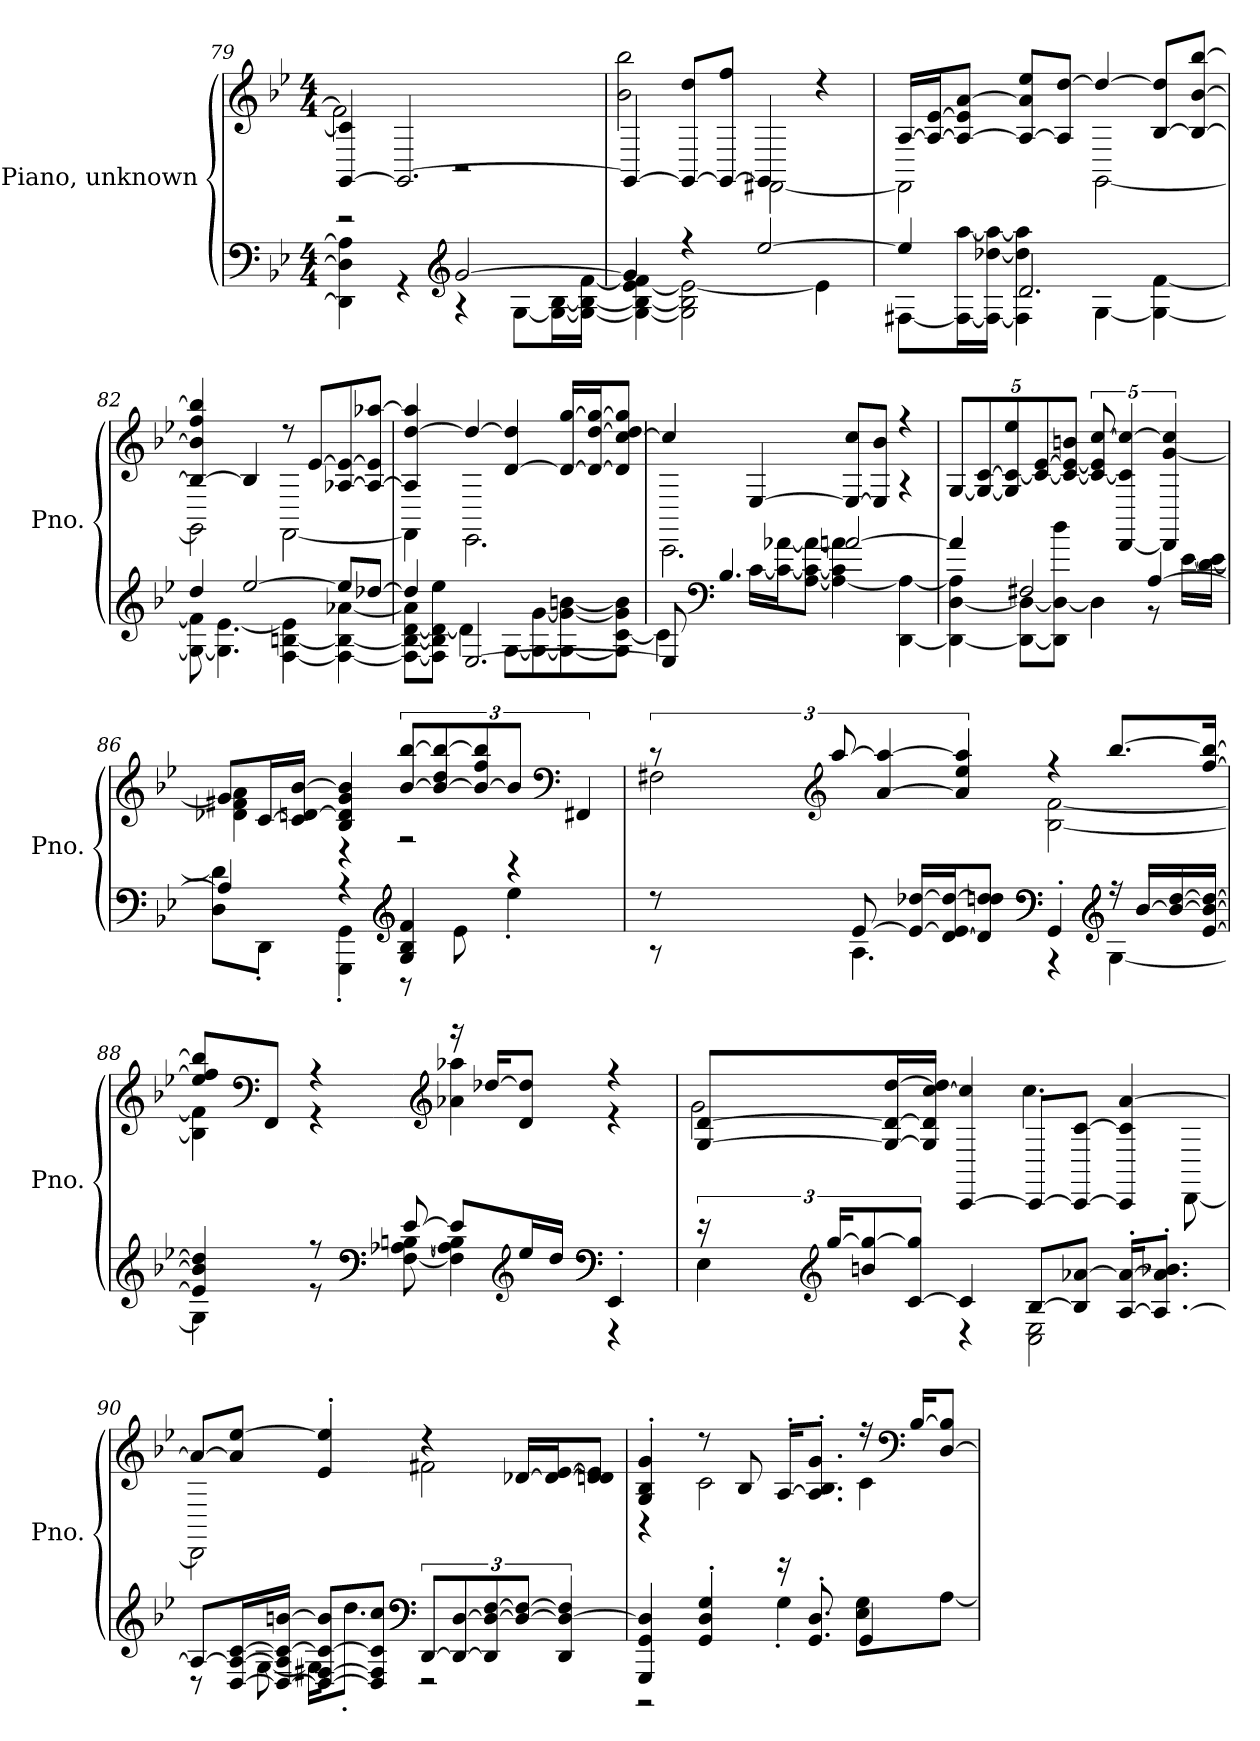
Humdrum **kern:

**kern	**kern
*part1	*part1
*staff2	*staff1
*I"Piano, unknown	*
*I'Pno.	*
*clefF4	*clefG2
*k[b-e-]	*k[b-e-]
*M4/4	*M4/4
=79	=79
*^	*^
2r	4DD\] 4D\] 4A\]	[4GG/ 4c/]	2f#\]
.	4r	2.GG/_	.
*clefG2	*	*	*
[2g/	4r	.	2r
.	[8G\L	.	.
.	16G\_ [16B-\L	.	.
.	16G\_ 16B-\_ [16f\JJ	.	.
=80	=80	=80	=80
4g/]	4G\_ 4B-\_ [4e-\ 4f\]	4GG/_	2b-\ 2bb-\
4r	2G\] 2B-\] 2e-\_	8GG/_ 8dd/L	.
.	.	8GG/_ 8ff/J	.
[2ee-/	.	4GG/]	[2FF#X\
.	4e-\]	4r	.
=81	=81	=81	=81
4ee-/]	[8F#X\L	[16A/LL	2FF#\]
.	.	16A/_ [16e-/J	.
.	16F#\_ [16aa\L	8A/_ 8e-/] [8a/J	.
.	16F#\_ [16dd-X\ 16aa\_JJ	.	.
2.d/	4F#\] 4dd-\] 4aa\]	8A/_ 8a/] 8ee-/L	.
.	.	8A/] [8dd/J	.
.	[4G\	4dd/_	[2GG\
.	4G\_ [4f\	[8B-/ 8dd/]L	.
.	.	8B-/_ [8b-/ [8bb-/J	.
!!LO:LB:g=z	!!
=82	=82	=82	=82
4dd/	8G\_ 8f\]	4B-/_ 4b-/] 4ff/ 4bb-/]	2GG\]
.	4.G\] [4.e-\	.	.
[2ee-/	.	4B-/]	.
.	[4F\ [4Bn\ 4e-\]	8r	[2FF\
.	.	[8e-/L	.
8ee-/L]	4F\_ 4B\_ [4a-X\	[8A-X/ 8e-/_	.
[8dd-X/J	.	8A-/_ 8e-/] [8aa-X/J	.
=83	=83	=83	=83
4dd-/]	8F\_ 8B\_ [8d\ 8a-\]L	4A-/] [4dd/ 4aa-/]	4FF\]
.	8F\] 8B\] 8d\_ 8ee-\J	.	.
[2.E-/	4d\]	4dd/_	2.EE-\
.	[8G\L	[4d/ 4dd/]	.
.	8G\_ [8g\	.	.
.	8G\_ 8g\_ [8bn\	16d/_ [16gg/LL	.
.	.	16d/_ [16dd/ 16gg/_J	.
.	8G\] [8c\ 8g\] 8b\]J	8d/] [8cc/ 8dd/] 8gg/]J	.
=84	=84	=84	=84
8E-/]	4c\]	4cc/]	2.CC\
*clefF4	*	*	*
4.B-/	.	.	.
.	[16c\LL	[4E-/	.
.	16c\_ [16a-X\J	.	.
.	[8A\ 8c\_ 8a-\_J	.	.
[2an/	4A\_ 4c\] 4a-\]	8E-/_ 8cc/L	.
.	.	8E-/] 8b-/J	.
.	[4DD\ 4A\_	4r	4r
*	*	*v	*v
!!LO:LB:g=z
=85	=85	=85
4a/]	4DD\_ [4D\ 4A\]	[10G/L
.	.	10G/_ [10c/
.	.	10G/] 10c/_ 10ee-/
2F#X/	8DD\_ 8D\_L	.
.	.	10c/_ [10e-/
.	8DD\] 8D\_ 8dd\J	.
.	.	10c/_ 10e-/_ 10bn/J
.	4D\]	10c/_ 10e-/] [10cc/
.	.	[5DD/ 5c/] 5cc/_
[4A/	8r	.
.	.	5DD/] [5g/ 5cc/]
.	[16e-\LL	.
.	[16d\ 16e-\]JJ	.
=86	=86	=86
*	*	*^
4A/]	8D\ 8d\]L	8g/L]	4d-X\ 4f#X\ 4a\
.	8DD'\J	[16c/L	.
.	.	16c/] [16dn/ [16b-/JJ	.
4r	4GGG\' 4GG\'	4B-/ 4d/] 4g/ 4b-/]	4r
*clefG2	*	*	*
4G/ 4B-/ 4f/	8r	[12b-/ [12bb-/L	2r
.	.	12b-/_ 12dd/ 12bb-/_	.
.	8e-\	.	.
.	.	12b-/_ 12ff/ 12bb-/]	.
4r	4ee-'\	12b-/J]	.
*	*	*clefF4	*
.	.	6FF#X/	.
!!LO:LB:g=z	!!
=87	=87	=87	=87
8r	8r	12r	2F#X\
*	*	*clefG2	*
.	.	[12aa/	.
[8e-/	4.A\	.	.
.	.	[6a/ 6aa/_	.
16e-/_ [16dd-X/LL	.	.	.
[16d/ 16e-/] 16dd-/_J	.	.	.
.	.	6a/] 6ee-/ 6aa/]	.
8d/] 8dd-/] 8ddn/J	.	.	.
*clefF4	*	*	*
4GG'/	4r	4r	[2B-\ [2f\
*clefG2	*	*	*
16r	[4G\	[8.bb-/L	.
[16b-/LL	.	.	.
16b-/_ [16dd/	.	.	.
[16e-/ 16b-/_ 16dd/_JJ	.	[16ff/ 16bb-/_Jk	.
=88	=88	=88	=88
4e-/] 4b-/] 4dd/]	4G\]	8ee-/ 8ff/] 8bb-/]L	4B-\] 4f\]
*	*	*clefF4	*
.	.	8FF/J	.
8r	8r	4r	4r
*clefF4	*	*	*
[8e-/	[8F\ [8A-X\ [8Bn\	.	.
*	*	*clefG2	*
8e-/L]	4F\] 4A-\] 4B\]	16r	4a-X\ 4aa-X\
.	.	[16dd-X/KL	.
*clefG2	*	*	*
16ee-/L	.	8d/ 8dd-/]J	.
16dd/JJ	.	.	.
*clefF4	*	*	*
4EE-'/	4r	4r	4r
!!LO:LB:g=z	!!
=89	=89	=89	=89
24r	4E-\	[8G/ [8d/L	2g\
*clefG2	*	*	*
[24gg/KL	.	.	.
12bn/ 12gg/_	.	.	.
.	.	16G/_ 16d/_ [16dd/L	.
[12c/ 12gg/]J	.	.	.
.	.	16G/] 16d/] [16cc/ 16dd/]JJ	.
4c/]	4r	[4CC/ 4cc/]	.
[8B-/L	2C\ 2E-\	8CC/L_	4.cc\
8B-/] [8a-X/J	.	8CC/_ [8c/J	.
[16A/' 16a-/_'KL	.	4CC/] 4c/] [4a/	.
8.A/_' 8.a-/]' 8.b-X/'J	.	.	.
.	.	.	[8DD\
=90	=90	=90	=90
8A/L_	8r	8a/L_	2DD\]
[16D/ 16A/_ [16c/L	[8G\	8a/] [8ee-/J	.
16D/_ 16A/] 16c/_ [16bn/JJ	.	.	.
8D/_ [8F#X/ 8c/_ 8b/]L	16G\KL]	4e-/' 4ee-/]'	.
.	8.dd'\J	.	.
8D/] 8F#/] 8c/] 8cc/J	.	.	.
*clefF4	*	*	*
[12DD/L	2r	4r	2f#X\
12DD/_ [12D/	.	.	.
12DD/] 12D/_ [12F#/	.	.	.
12D/_ 12F#/_J	.	[16d-X/LL	.
.	.	16d-/_ [16e-/J	.
6DD/ 6D/_ 6F#/]	.	.	.
.	.	8d-/] 8dn/ 8e-/]J	.
!!LO:LB:g=z	!!
=91	=91	=91	=91
4GGG/ 4GG/ 4D/]	2r	4G/' 4B-/' 4g/'	4r
4GG/' 4D/' 4G/'	.	8r	2c\
.	.	8B-/	.
16r	4G'\	[16A'/KL	.
8.GG/' 8.D/'	.	8.A/]' 8.B-/' 8.g/'J	.
4GG/	8E-\ 8G\L	16r	4c\
*	*	*clefF4	*
.	.	[16B-/KL	.
.	[8A\J	[8D/ 8B-/]J	.
*v	*v	*	*
*	*v	*v
=	=
*-	*-
